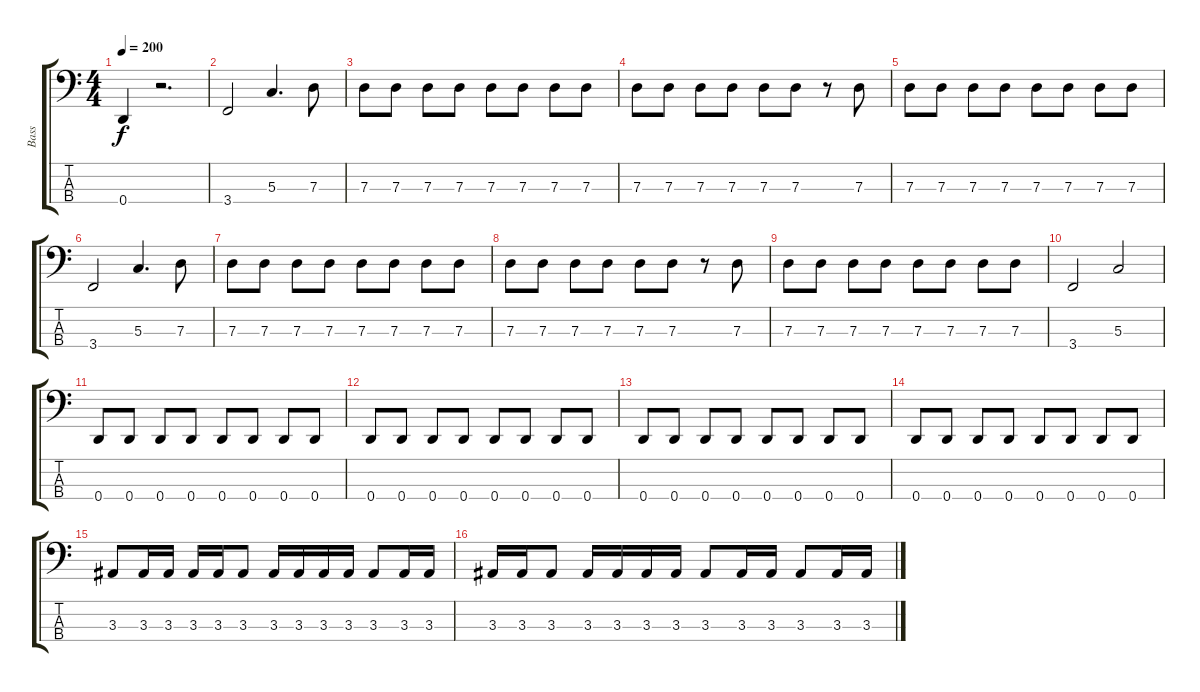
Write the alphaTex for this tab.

\track ("Bass" "Bass") {instrument electricbassfinger}
\staff {score tabs}
\tuning (F2 C2 G1 D1) {hide}
\ts (4 4)
\tempo 200
\clef f4
\ks c
0.4{t}.4{dy f} r.2{d} |
3.4.2 5.3.4{d} 7.3.8 |
7.3.8 7.3.8 7.3.8 7.3.8 7.3.8 7.3.8 7.3.8 7.3.8 |
7.3.8 7.3.8 7.3.8 7.3.8 7.3.8 7.3.8 r.8 7.3.8 |
7.3.8 7.3.8 7.3.8 7.3.8 7.3.8 7.3.8 7.3.8 7.3.8 |
3.4.2 5.3.4{d} 7.3.8 |
7.3.8 7.3.8 7.3.8 7.3.8 7.3.8 7.3.8 7.3.8 7.3.8 |
7.3.8 7.3.8 7.3.8 7.3.8 7.3.8 7.3.8 r.8 7.3.8 |
7.3.8 7.3.8 7.3.8 7.3.8 7.3.8 7.3.8 7.3.8 7.3.8 |
3.4.2 5.3.2 |
0.4.8 0.4.8 0.4.8 0.4.8 0.4.8 0.4.8 0.4.8 0.4.8 |
0.4.8 0.4.8 0.4.8 0.4.8 0.4.8 0.4.8 0.4.8 0.4.8 |
0.4.8 0.4.8 0.4.8 0.4.8 0.4.8 0.4.8 0.4.8 0.4.8 |
0.4.8 0.4.8 0.4.8 0.4.8 0.4.8 0.4.8 0.4.8 0.4.8 |
3.3.8 3.3.16 3.3.16 3.3.16 3.3.16 3.3.8 3.3.16 3.3.16 3.3.16 3.3.16 3.3.8 3.3.16 3.3.16 |
3.3.16 3.3.16 3.3.8 3.3.16 3.3.16 3.3.16 3.3.16 3.3.8 3.3.16 3.3.16 3.3.8 3.3.16 3.3.16
